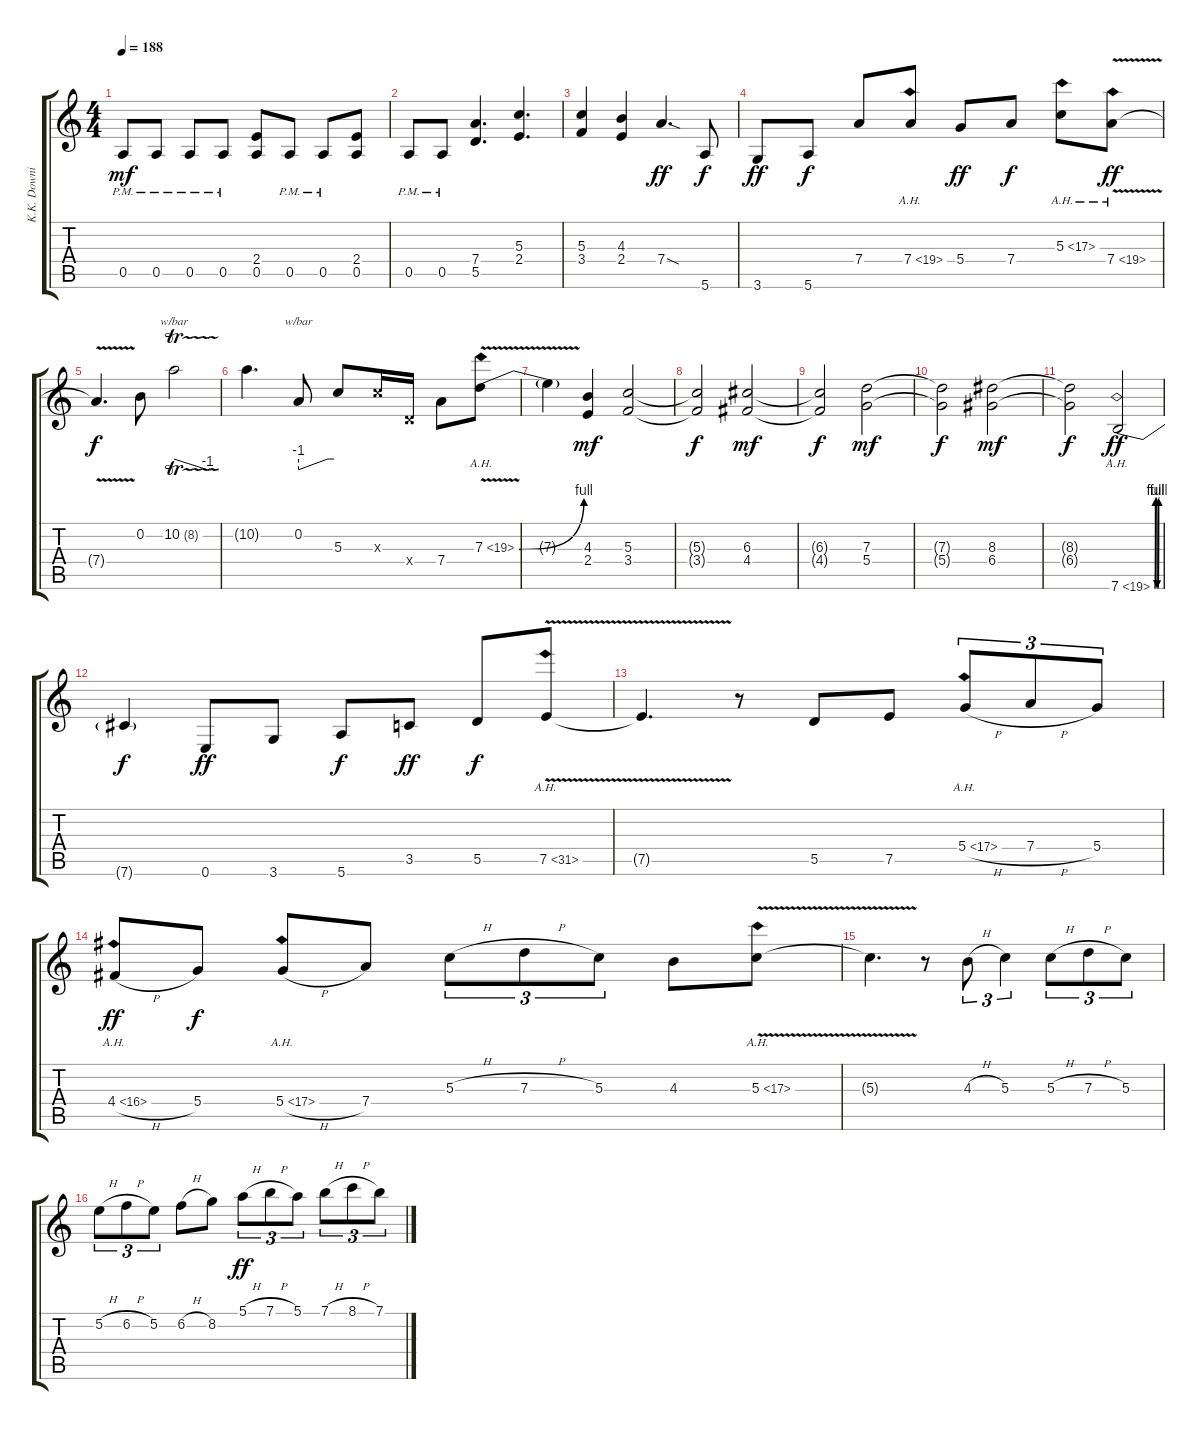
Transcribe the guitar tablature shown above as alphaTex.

\track ("K.K. Downing" "K.K. Downi") {instrument distortionguitar}
\staff {score tabs}
\tuning (E4 B3 G3 D3 A2 E2) {hide}
\ts (4 4)
\tempo 188
\clef g2
\ks c
0.5{pm}.8{dy mf} 0.5{pm}.8 0.5{pm}.8 0.5{pm}.8 (2.4 0.5).8 0.5{pm}.8 0.5{pm}.8 (2.4 0.5).8 |
0.5{pm}.8 0.5{pm}.8 (7.4 5.5).4{d} (5.3 2.4).4{d} |
(5.3 3.4).4 (4.3 2.4).4 7.4{sod}.4{d dy ff} 5.6.8{dy f} |
3.6.8{dy ff} 5.6.8{dy f} 7.4.8 7.4{ah 12}.8 5.4.8{dy ff} 7.4.8{dy f} 5.3{ah 12}.8 7.4{ah 12 v}.8{dy ff} |
7.4{t}.4{d dy f} 0.2.8 10.2{tr (8 16)}.2{tbe (custom default 0 0 45 -4 60 -4)} |
10.2{t}.4{d} 0.2.8{tbe (custom default 0 -4 49 0 60 0)} 5.3.8 5.3{x}.16 0.4{x}.16 7.4.8 7.3{be (bend 0 0 60 4) ah 12 v}.8 |
7.3{t}.4 (4.3 2.4).4{dy mf} (5.3 3.4).2 |
(5.3{t} 3.4{t}).2{dy f} (6.3 4.4).2{dy mf} |
(6.3{t} 4.4{t}).2{dy f} (7.3 5.4).2{dy mf} |
(7.3{t} 5.4{t}).2{dy f} (8.3 6.4).2{dy mf} |
(8.3{t} 6.4{t}).2{dy f} 7.6{be (custom 0 0 10 4 20 4 30 0 40 0 50 4 60 4) ah 12}.2{dy ff} |
7.6{t}.4{dy f} 0.6.8{dy ff} 3.6.8 5.6.8{dy f} 3.5.8{dy ff} 5.5.8{dy f} 7.5{ah 24 v}.8 |
7.5{t}.4{d} r.8 5.5.8 7.5.8 5.4{ah 12 h}.8{tu (3 2)} 7.4{h}.8{tu (3 2)} 5.4.8{tu (3 2)} |
4.4{ah 12 h}.8{dy ff} 5.4.8{dy f} 5.4{ah 12 h}.8 7.4.8 5.3{h}.8{tu (3 2)} 7.3{h}.8{tu (3 2)} 5.3.8{tu (3 2)} 4.3.8 5.3{ah 12 v}.8 |
5.3{t}.4{d} r.8 4.3{h}.8{tu (3 2) volume 15} 5.3.4{tu (3 2)} 5.3{h}.8{tu (3 2)} 7.3{h}.8{tu (3 2)} 5.3.8{tu (3 2)} |
5.2{h}.8{tu (3 2)} 6.2{h}.8{tu (3 2)} 5.2.8{tu (3 2)} 6.2{h}.8 8.2.8 5.1{h}.8{tu (3 2) dy ff} 7.1{h}.8{tu (3 2)} 5.1.8{tu (3 2)} 7.1{h}.8{tu (3 2)} 8.1{h}.8{tu (3 2)} 7.1.8{tu (3 2)}
